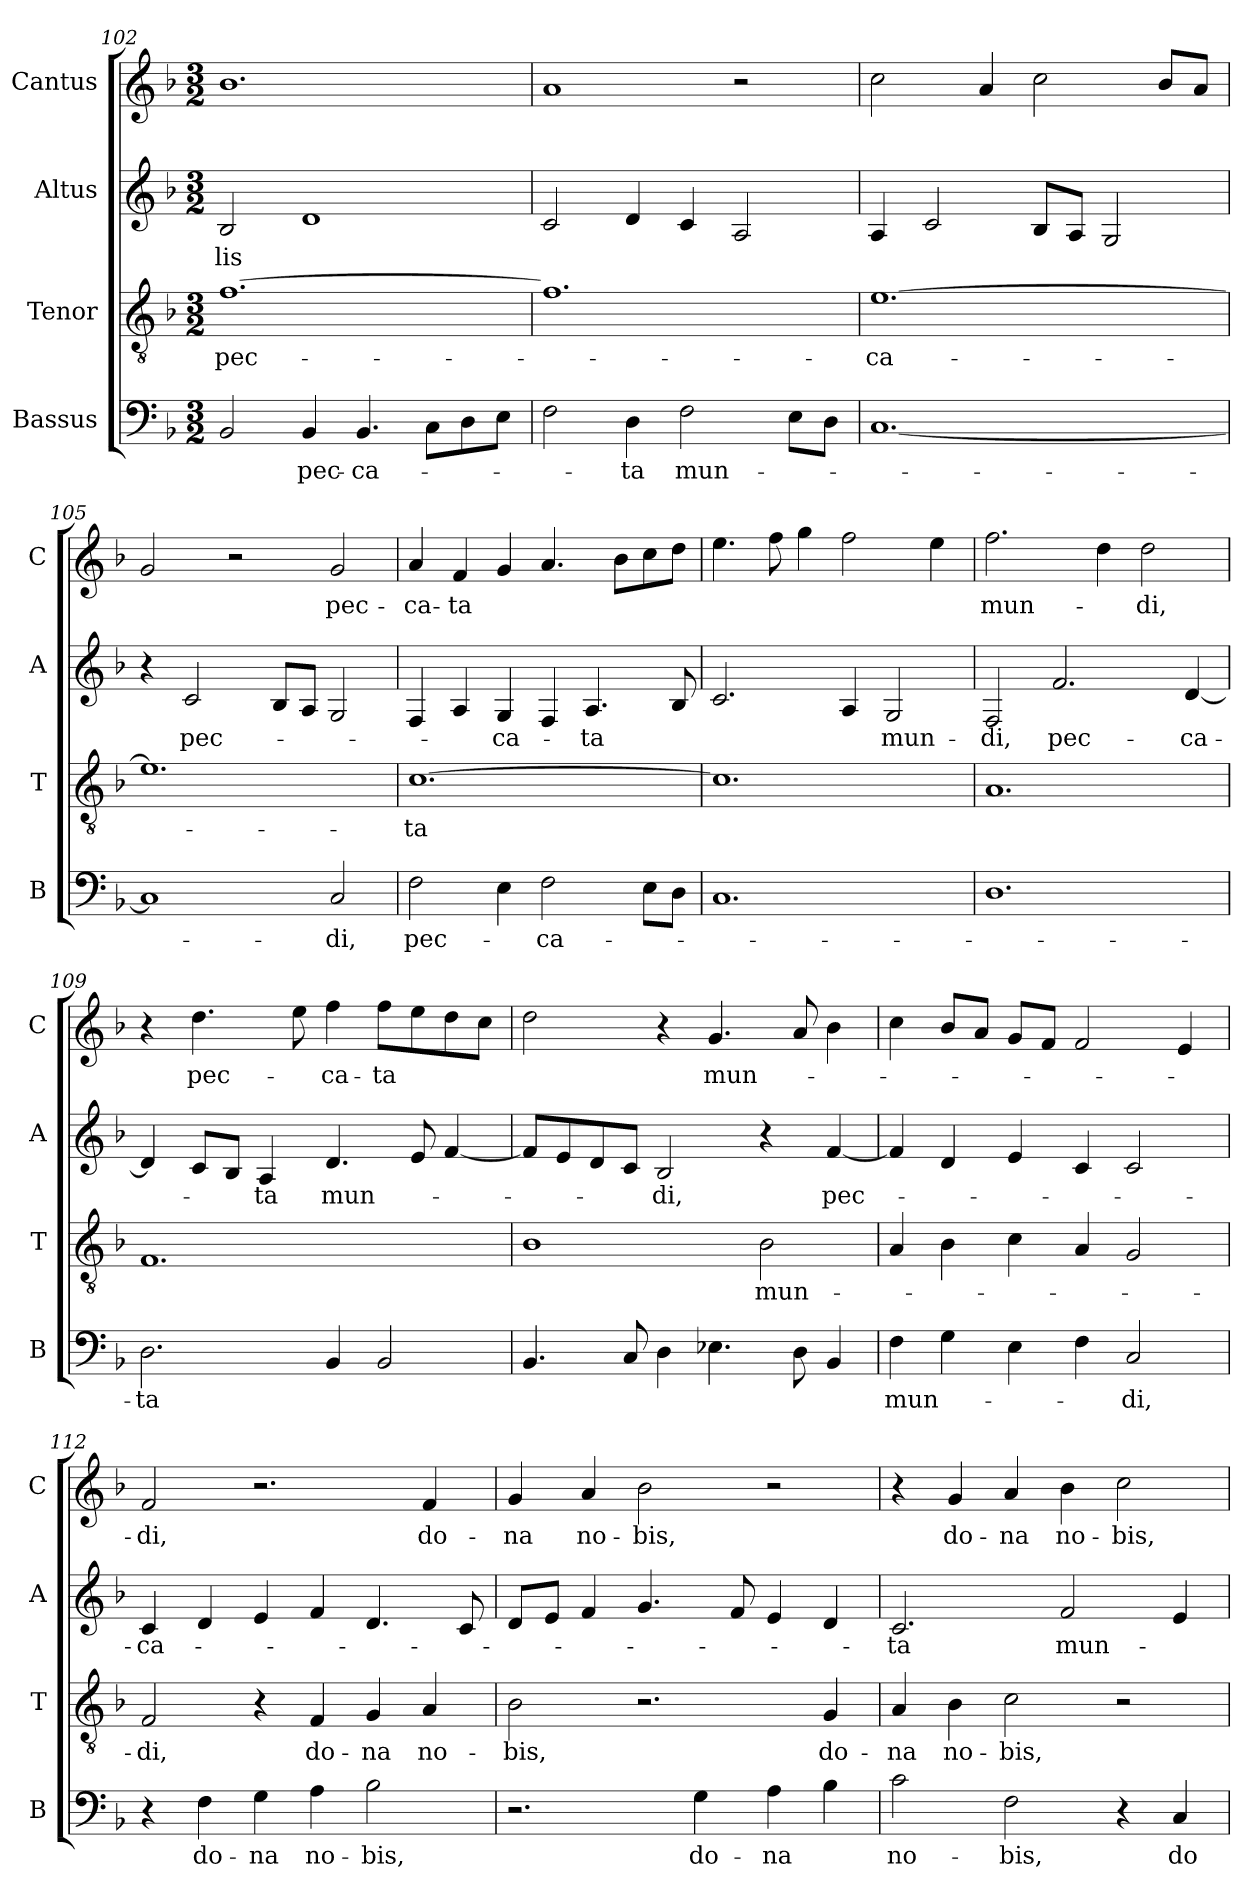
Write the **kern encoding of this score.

**kern	**text	**kern	**text	**kern	**text	**kern	**text
*part4	*part4	*part3	*part3	*part2	*part2	*part1	*part1
*staff4	*staff4	*staff3	*staff3	*staff2	*staff2	*staff1	*staff1
*I"Bassus	*	*I"Tenor	*	*I"Altus	*	*I"Cantus	*
*I'B	*	*I'T	*	*I'A	*	*I'C	*
*clefF4	*	*clefGv2	*	*clefG2	*	*clefG2	*
*k[b-]	*	*k[b-]	*	*k[b-]	*	*k[b-]	*
*F:	*	*F:	*	*F:	*	*F:	*
*M3/2	*	*M3/2	*	*M3/2	*	*M3/2	*
=102	=102	=102	=102	=102	=102	=102	=102
!	!	!	!LO:LY:b	!	!	!	!
!	!	!	!	!	!LO:LY:b	!	!
2BB-/	.	[1.f	pec-	2B-/	-lis	1.b-	.
!	!LO:LY:b	!	!	!	!	!	!
4BB-/	pec-	.	.	1d	.	.	.
!	!LO:LY:b	!	!	!	!	!	!
4.BB-/	-ca-	.	.	.	.	.	.
8C\L	.	.	.	.	.	.	.
8D\	.	.	.	.	.	.	.
8E\J	.	.	.	.	.	.	.
=103	=103	=103	=103	=103	=103	=103	=103
2F\	.	1.f]	.	2c/	.	1a	.
!	!LO:LY:b	!	!	!	!	!	!
4D\	-ta	.	.	4d/	.	.	.
!	!LO:LY:b	!	!	!	!	!	!
2F\	mun-	.	.	4c/	.	.	.
.	.	.	.	2A/	.	2r	.
8E\L	.	.	.	.	.	.	.
8D\J	.	.	.	.	.	.	.
!!LO:LB:g=z
=104	=104	=104	=104	=104	=104	=104	=104
!	!	!	!LO:LY:b	!	!	!	!
[1.C	.	[1.e	-ca-	4A/	.	2cc\	.
.	.	.	.	2c/	.	.	.
.	.	.	.	.	.	4a/	.
.	.	.	.	8B-/L	.	2cc\	.
.	.	.	.	8A/J	.	.	.
.	.	.	.	2G/	.	.	.
.	.	.	.	.	.	8b-/L	.
.	.	.	.	.	.	8a/J	.
=105	=105	=105	=105	=105	=105	=105	=105
1C]	.	1.e]	.	4r	.	2g/	.
!	!	!	!	!	!LO:LY:b	!	!
.	.	.	.	2c/	pec-	.	.
.	.	.	.	.	.	2r	.
.	.	.	.	8B-/L	.	.	.
.	.	.	.	8A/J	.	.	.
!	!LO:LY:b	!	!	!	!	!	!
!	!	!	!	!	!	!	!LO:LY:b
2C/	-di,	.	.	2G/	.	2g/	pec-
=106	=106	=106	=106	=106	=106	=106	=106
!	!LO:LY:b	!	!	!	!	!	!
!	!	!	!LO:LY:b	!	!	!	!
!	!	!	!	!	!	!	!LO:LY:b
2F\	pec-	[1.c	-ta	4F/	.	4a/	-ca-
!	!	!	!	!	!	!	!LO:LY:b
.	.	.	.	4A/	.	4f/	-ta
!	!	!	!	!	!LO:LY:b	!	!
4E\	.	.	.	4G/	-ca-	4g/	.
!	!LO:LY:b	!	!	!	!	!	!
2F\	-ca-	.	.	4F/	.	4.a/	.
!	!	!	!	!	!LO:LY:b	!	!
.	.	.	.	4.A/	-ta	.	.
.	.	.	.	.	.	8b-\L	.
8E\L	.	.	.	.	.	8cc\	.
8D\J	.	.	.	8B-/	.	8dd\J	.
=107	=107	=107	=107	=107	=107	=107	=107
1.C	.	1.c]	.	2.c/	.	4.ee\	.
.	.	.	.	.	.	8ff\	.
.	.	.	.	.	.	4gg\	.
.	.	.	.	4A/	.	2ff\	.
!	!	!	!	!	!LO:LY:b	!	!
.	.	.	.	2G/	mun-	.	.
.	.	.	.	.	.	4ee\	.
=108	=108	=108	=108	=108	=108	=108	=108
!	!	!	!	!	!LO:LY:b	!	!
!	!	!	!	!	!	!	!LO:LY:b
1.D	.	1.A	.	2F/	-di,	2.ff\	mun-
!	!	!	!	!	!LO:LY:b	!	!
.	.	.	.	2.f/	pec-	.	.
.	.	.	.	.	.	4dd\	.
!	!	!	!	!	!	!	!LO:LY:b
.	.	.	.	.	.	2dd\	-di,
!	!	!	!	!	!LO:LY:b	!	!
.	.	.	.	[4d/	-ca-	.	.
=109	=109	=109	=109	=109	=109	=109	=109
!	!LO:LY:b	!	!	!	!	!	!
2.D\	-ta	1.F	.	4d/]	.	4r	.
!	!	!	!	!	!	!	!LO:LY:b
.	.	.	.	8c/L	.	4.dd\	pec-
.	.	.	.	8B-/J	.	.	.
!	!	!	!	!	!LO:LY:b	!	!
.	.	.	.	4A/	-ta	.	.
.	.	.	.	.	.	8ee\	.
!	!	!	!	!	!LO:LY:b	!	!
!	!	!	!	!	!	!	!LO:LY:b
4BB-/	.	.	.	4.d/	mun-	4ff\	-ca-
!	!	!	!	!	!	!	!LO:LY:b
2BB-/	.	.	.	.	.	8ff\L	-ta
.	.	.	.	8e/	.	8ee\	.
.	.	.	.	[4f/	.	8dd\	.
.	.	.	.	.	.	8cc\J	.
!!LO:PB:g=z
=110	=110	=110	=110	=110	=110	=110	=110
4.BB-/	.	1B-	.	8f/L]	.	2dd\	.
.	.	.	.	8e/	.	.	.
.	.	.	.	8d/	.	.	.
8C/	.	.	.	8c/J	.	.	.
!	!	!	!	!	!LO:LY:b	!	!
4D\	.	.	.	2B-/	-di,	4r	.
!	!	!	!	!	!	!	!LO:LY:b
4.E-X\	.	.	.	.	.	4.g/	mun-
!	!	!	!LO:LY:b	!	!	!	!
.	.	2B-\	mun-	4r	.	.	.
8D\	.	.	.	.	.	8a/	.
!	!	!	!	!	!LO:LY:b	!	!
4BB-/	.	.	.	[4f/	pec-	4b-\	.
=111	=111	=111	=111	=111	=111	=111	=111
!	!LO:LY:b	!	!	!	!	!	!
4F\	mun-	4A/	.	4f/]	.	4cc\	.
4G\	.	4B-\	.	4d/	.	8b-/L	.
.	.	.	.	.	.	8a/J	.
4E\	.	4c\	.	4e/	.	8g/L	.
.	.	.	.	.	.	8f/J	.
4F\	.	4A/	.	4c/	.	2f/	.
!	!LO:LY:b	!	!	!	!	!	!
2C/	-di,	2G/	.	2c/	.	.	.
.	.	.	.	.	.	4e/	.
=112	=112	=112	=112	=112	=112	=112	=112
!	!	!	!LO:LY:b	!	!	!	!
!	!	!	!	!	!LO:LY:b	!	!
!	!	!	!	!	!	!	!LO:LY:b
4r	.	2F/	-di,	4c/	-ca-	2f/	-di,
!	!LO:LY:b	!	!	!	!	!	!
4F\	do-	.	.	4d/	.	.	.
!	!LO:LY:b	!	!	!	!	!	!
4G\	-na	4r	.	4e/	.	2.r	.
!	!LO:LY:b	!	!	!	!	!	!
!	!	!	!LO:LY:b	!	!	!	!
4A\	no-	4F/	do-	4f/	.	.	.
!	!LO:LY:b	!	!	!	!	!	!
!	!	!	!LO:LY:b	!	!	!	!
2B-\	-bis,	4G/	-na	4.d/	.	.	.
!	!	!	!LO:LY:b	!	!	!	!
!	!	!	!	!	!	!	!LO:LY:b
.	.	4A/	no-	.	.	4f/	do-
.	.	.	.	8c/	.	.	.
=113	=113	=113	=113	=113	=113	=113	=113
!	!	!	!LO:LY:b	!	!	!	!
!	!	!	!	!	!	!	!LO:LY:b
2.r	.	2B-\	-bis,	8d/L	.	4g/	-na
.	.	.	.	8e/J	.	.	.
!	!	!	!	!	!	!	!LO:LY:b
.	.	.	.	4f/	.	4a/	no-
!	!	!	!	!	!	!	!LO:LY:b
.	.	2.r	.	4.g/	.	2b-\	-bis,
!	!LO:LY:b	!	!	!	!	!	!
4G\	do-	.	.	.	.	.	.
.	.	.	.	8f/	.	.	.
!	!LO:LY:b	!	!	!	!	!	!
4A\	-na	.	.	4e/	.	2r	.
!	!	!	!LO:LY:b	!	!	!	!
4B-\	.	4G/	do-	4d/	.	.	.
=114	=114	=114	=114	=114	=114	=114	=114
!	!LO:LY:b	!	!	!	!	!	!
!	!	!	!LO:LY:b	!	!	!	!
!	!	!	!	!	!LO:LY:b	!	!
2c\	no-	4A/	-na	2.c/	-ta	4r	.
!	!	!	!LO:LY:b	!	!	!	!
!	!	!	!	!	!	!	!LO:LY:b
.	.	4B-\	no-	.	.	4g/	do-
!	!LO:LY:b	!	!	!	!	!	!
!	!	!	!LO:LY:b	!	!	!	!
!	!	!	!	!	!	!	!LO:LY:b
2F\	-bis,	2c\	-bis,	.	.	4a/	-na
!	!	!	!	!	!LO:LY:b	!	!
!	!	!	!	!	!	!	!LO:LY:b
.	.	.	.	2f/	mun-	4b-\	no-
!	!	!	!	!	!	!	!LO:LY:b
4r	.	2r	.	.	.	2cc\	-bis,
!	!LO:LY:b	!	!	!	!	!	!
4C/	do-	.	.	4e/	.	.	.
=	=	=	=	=	=	=	=
*-	*-	*-	*-	*-	*-	*-	*-
